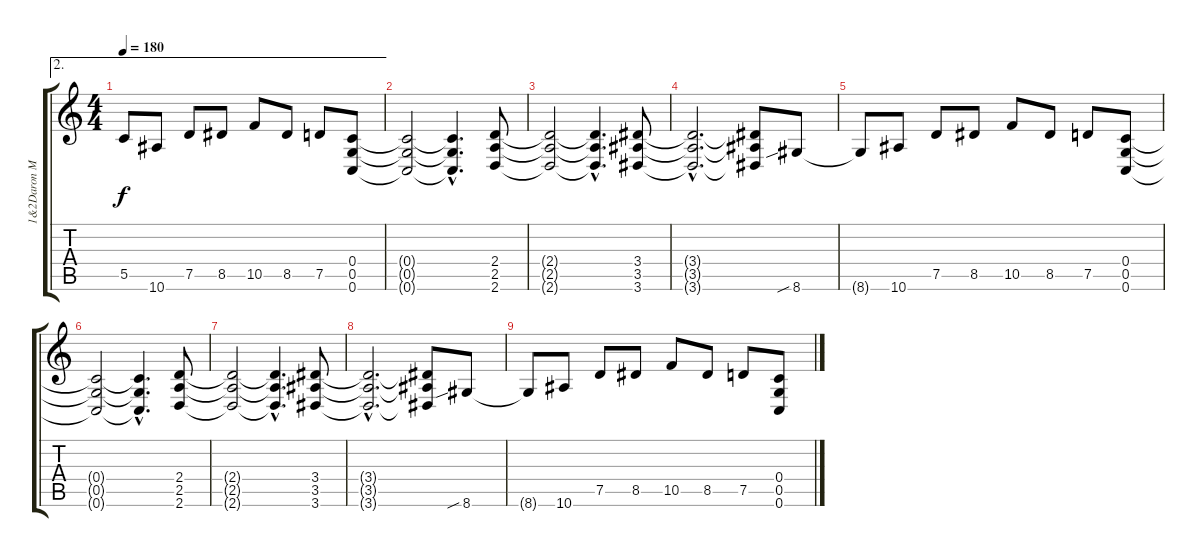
\track ("1&2Daron Malikian" "1&2Daron M") {instrument distortionguitar}
\staff {score tabs}
\tuning (D4 A3 F3 C3 G2 C2) {hide}
\ae 2
\ts (4 4)
\tempo 180
\clef g2
\ks c
5.5{t}.8{dy f} 10.6.8 7.5.8 8.5.8 10.5.8 8.5.8 7.5.8 (0.4 0.5 0.6).8 |
(0.4{t} 0.5{t} 0.6{t}).2 (0.4{hac t} 0.5{hac t} 0.6{hac t}).4{d} (2.4 2.5 2.6).8 |
(2.4{t} 2.5{t} 2.6{t}).2 (2.4{hac t} 2.5{hac t} 2.6{hac t}).4{d} (3.4 3.5 3.6).8 |
(3.4{hac t} 3.5{hac t} 3.6{hac t}).2{d} (3.4{t} 3.5{t} 3.6{t}).8 8.6{sib}.8 |
8.6{t}.8 10.6.8 7.5.8 8.5.8 10.5.8 8.5.8 7.5.8 (0.4 0.5 0.6).8 |
(0.4{t} 0.5{t} 0.6{t}).2 (0.4{hac t} 0.5{hac t} 0.6{hac t}).4{d} (2.4 2.5 2.6).8 |
(2.4{t} 2.5{t} 2.6{t}).2 (2.4{hac t} 2.5{hac t} 2.6{hac t}).4{d} (3.4 3.5 3.6).8 |
(3.4{hac t} 3.5{hac t} 3.6{hac t}).2{d} (3.4{t} 3.5{t} 3.6{t}).8 8.6{sib}.8 |
8.6{t}.8 10.6.8 7.5.8 8.5.8 10.5.8 8.5.8 7.5.8 (0.4 0.5 0.6).8
